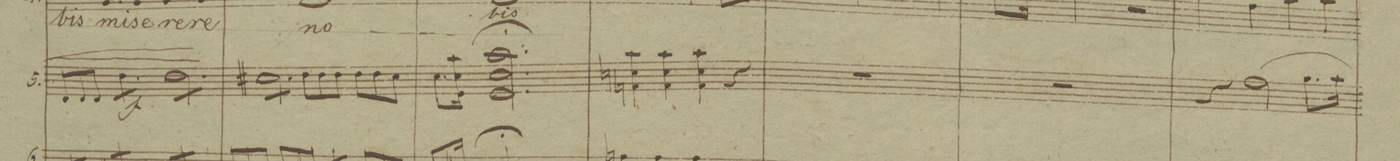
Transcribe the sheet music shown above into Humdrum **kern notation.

**kern	**dynam
*I""Violini	*
*clefG2	*
*k[b-]	*
*met(c|)	*
*M2/2	*
*	*^
*Xtremolo	*	*
12d/L	<	.
12d/	.	.
12d/J	.	.
*tremolo	*	*
12dd\L	.	f
12dd\	.	.
12dd\J	.	.
12dd\L	.	.
12dd\	.	.
12dd\	.	.
12dd\	.	.
12dd\	.	.
12dd\J	[	.
*	*v	*v
=71	=71
12cc#X\L	.
12cc#\	.
12cc#\	.
12cc#\	.
12cc#\	.
12cc#\J	.
*Xtremolo	*
12dd\L	.
12dd\	.
12dd\J	.
12dd\L	.
12dd\	.
12cc#\J	.
=72	=72
8.cc\L	.
16aaJk 16cc 16e\	.
2.aa 2.cc 2.e;\	.
=73	=73
4aa 4ccn 4fn\	.
4aa 4cc 4f\	.
4aa 4cc 4f\	.
4r	.
=74	=74
1r	.
=75	=75
1r	.
=76	=76
4r	.
(2ff\	.
8.gg\L	.
16aa\Jk)	.
=77	=77
*-	*-
